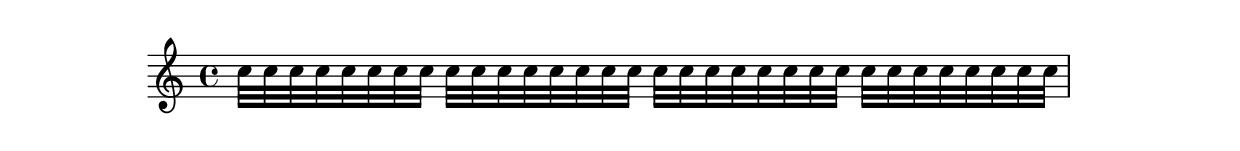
%% Do not edit this file; it is auto-generated from LSR http://lsr.dsi.unimi.it
%% This file is in the public domain.
\version "2.13.1"

\header {
  lsrtags = "rhythms"

  texidoces = "
Las barras de semicorcheas (o notas más breves) seguidas no se
subdividen de forma predeterminada.  Esto es: las tres (o más)
barras se prolongan, sin dividirse, sobre grupos completos de
notas.  Este comportamiento se puede modificar para que las barras
se subdividan en subgrupos mediante el establecimiento de la
propiedad @code{subdivideBeams}.  Cuando está establecida, las
diversas barras se subdividen a intervalos definidos por el valor
actual de la longitud del pulso @code{beatLength} reduciendo las
barras múltiples a una sola entre los subgrupos.  Observe que el
valor predeterminado de @code{beatLength} es de una negra si no
está establecido explícitamente.  Se debe establecer al valor de
una fracción que da la duración el subgrupo de barras utilizando
la función @code{make-moment}, como se muestra aquí:

"
  doctitlees = "Subdivisión de las barras de semicorchea"

%% Translation of GIT committish :<0364058d18eb91836302a567c18289209d6e9706>
  texidocde = "
Die Balken von aufeinanderfolgenden Sechszehnteln (oder kürzeren Notenwerten)
werden standardmäßig nicht unterteilt.  Dieses Verhalten kann verändert
werden, sodass die Balken in Untergruppen aufgeteilt werden, indem man
die Eigenschaft @code{subdivideBeams} verändert.  Man muss die Unterteilungsintervalle
als Notenbruch mit der @code{make-moment}-Funktion für @code{beatLength} angeben,
damit die Balken unterbrochen wird und nur ein Balken durchgezogen bleibt.  Der
Standardwert für @code{beatLength} ist 1 / Zähler des aktuellen Taktes.

"
  doctitlede = "Balken in Untergruppen teilen"

  texidoc = "
The beams of consecutive 16th (or shorter) notes are, by default, not
sub-divided.  That is, the three (or more) beams stretch unbroken over
entire groups of notes.  This behavior can be modified to sub-divide
the beams into sub-groups by setting the property
@code{subdivideBeams}. When set, multiple beams will be sub-divided at
intervals defined by the current value of @code{beatLength} by reducing
the multiple beams to just one beam between the sub-groups. Note that
@code{beatLength} defaults to one over the denominator of the current
time signature if not set explicitly. It must be set to a fraction
giving the duration of the beam sub-group using the @code{make-moment}
function, as shown here:



"
  doctitle = "Sub-dividing beams"
} % begin verbatim

\relative c'' {
  c32[ c c c c c c c]
  \set subdivideBeams = ##t
  c32[ c c c c c c c]

  % Set beam sub-group length to an eighth note
  \set beatLength = #(ly:make-moment 1 8)
  c32[ c c c c c c c]

  % Set beam sub-group length to a sixteenth note
  \set beatLength = #(ly:make-moment 1 16)
  c32[ c c c c c c c]
}
